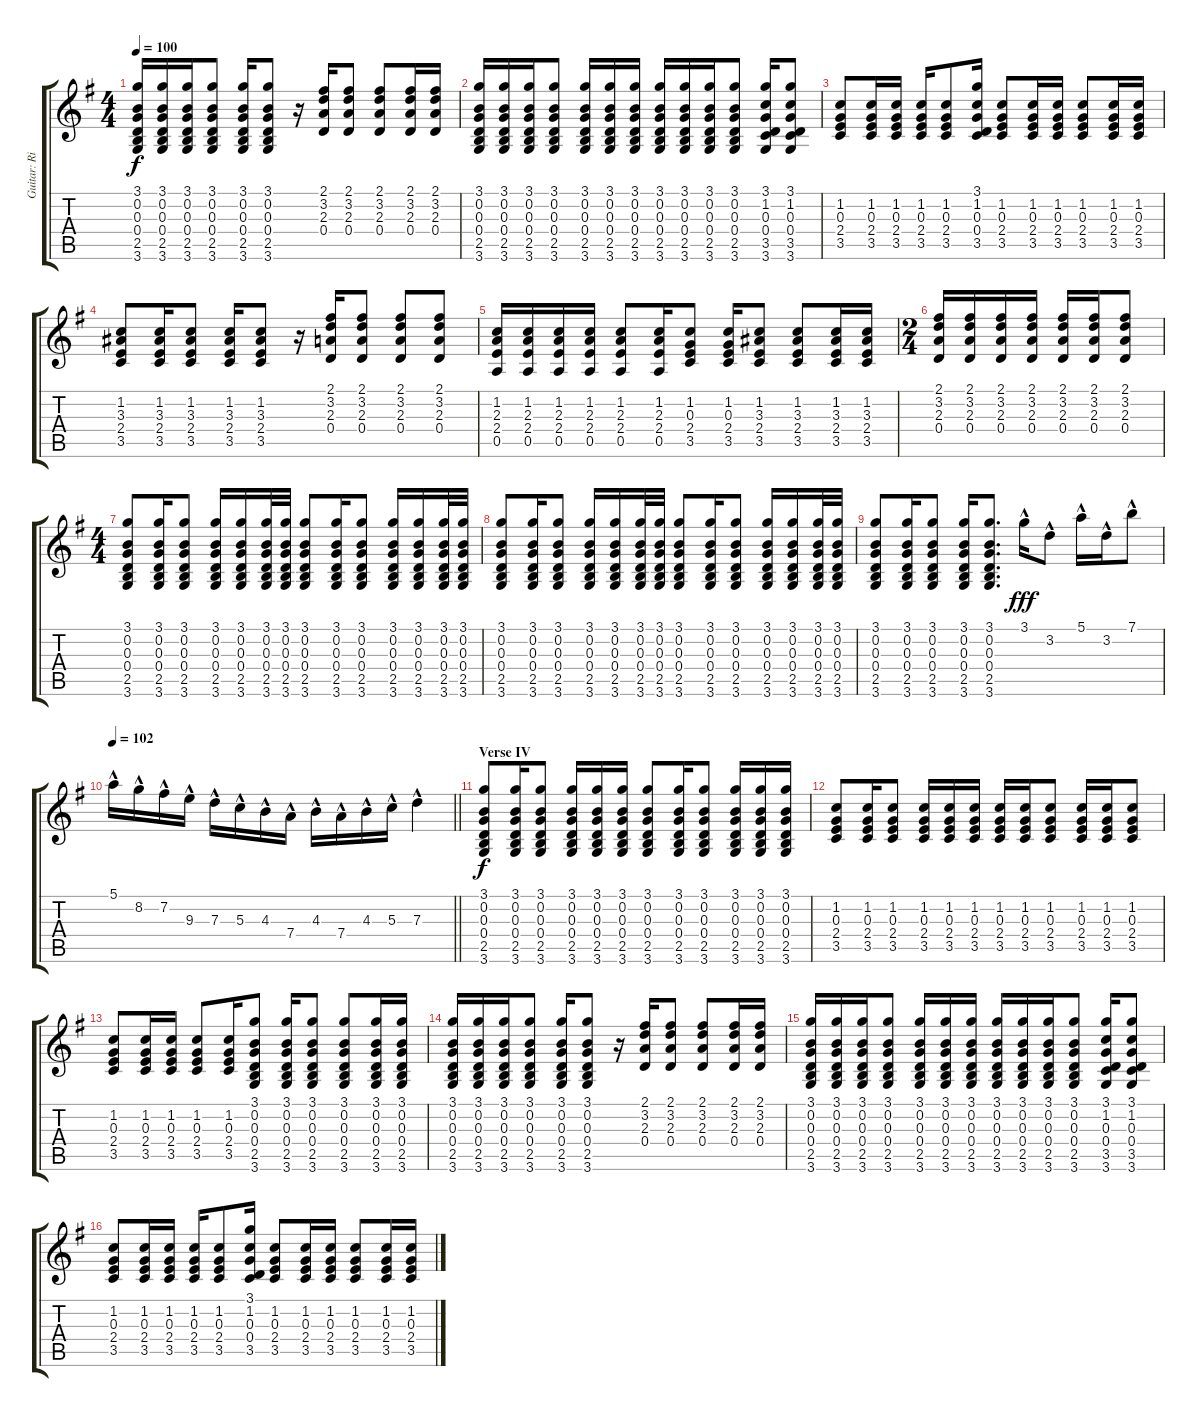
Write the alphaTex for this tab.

\track ("Guitar: Richard" "Guitar: Ri") {instrument electricguitarclean}
\staff {score tabs}
\tuning (E4 B3 G3 D3 A2 E2) {hide}
\ts (4 4)
\tempo 100
\clef g2
\ks g
(3.1 0.2 0.3 0.4 2.5 3.6).16{dy f} (3.1 0.2 0.3 0.4 2.5 3.6).16 (3.1 0.2 0.3 0.4 2.5 3.6).16 (3.1 0.2 0.3 0.4 2.5 3.6).8 (3.1 0.2 0.3 0.4 2.5 3.6).16 (3.1 0.2 0.3 0.4 2.5 3.6).8 r.16 (2.1 3.2 2.3 0.4).16 (2.1 3.2 2.3 0.4).8 (2.1 3.2 2.3 0.4).8 (2.1 3.2 2.3 0.4).16 (2.1 3.2 2.3 0.4).16 |
(3.1 0.2 0.3 0.4 2.5 3.6).16 (3.1 0.2 0.3 0.4 2.5 3.6).16 (3.1 0.2 0.3 0.4 2.5 3.6).16 (3.1 0.2 0.3 0.4 2.5 3.6).8 (3.1 0.2 0.3 0.4 2.5 3.6).16 (3.1 0.2 0.3 0.4 2.5 3.6).16 (3.1 0.2 0.3 0.4 2.5 3.6).16 (3.1 0.2 0.3 0.4 2.5 3.6).16 (3.1 0.2 0.3 0.4 2.5 3.6).16 (3.1 0.2 0.3 0.4 2.5 3.6).16 (3.1 0.2 0.3 0.4 2.5 3.6).8 (3.1 1.2 0.3 0.4 3.5 3.6).16 (3.1 1.2 0.3 0.4 3.5 3.6).8 |
(1.2 0.3 2.4 3.5).8 (1.2 0.3 2.4 3.5).16 (1.2 0.3 2.4 3.5).16 (1.2 0.3 2.4 3.5).16 (1.2 0.3 2.4 3.5).8 (3.1 1.2 0.3 0.4 3.5).16 (1.2 0.3 2.4 3.5).8 (1.2 0.3 2.4 3.5).16 (1.2 0.3 2.4 3.5).16 (1.2 0.3 2.4 3.5).8 (1.2 0.3 2.4 3.5).16 (1.2 0.3 2.4 3.5).16 |
(1.2 3.3 2.4 3.5).8 (1.2 3.3 2.4 3.5).16 (1.2 3.3 2.4 3.5).8 (1.2 3.3 2.4 3.5).16 (1.2 3.3 2.4 3.5).8 r.16 (2.1 3.2 2.3 0.4).16 (2.1 3.2 2.3 0.4).8 (2.1 3.2 2.3 0.4).8 (2.1 3.2 2.3 0.4).8 |
(1.2 2.3 2.4 0.5).16 (1.2 2.3 2.4 0.5).16 (1.2 2.3 2.4 0.5).16 (1.2 2.3 2.4 0.5).16 (1.2 2.3 2.4 0.5).8 (1.2 2.3 2.4 0.5).16 (1.2 0.3 2.4 3.5).8 (1.2 0.3 2.4 3.5).16 (1.2 3.3 2.4 3.5).8 (1.2 3.3 2.4 3.5).8 (1.2 3.3 2.4 3.5).16 (1.2 3.3 2.4 3.5).16 |
\ts (2 4)
(2.1 3.2 2.3 0.4).16 (2.1 3.2 2.3 0.4).16 (2.1 3.2 2.3 0.4).16 (2.1 3.2 2.3 0.4).16 (2.1 3.2 2.3 0.4).16 (2.1 3.2 2.3 0.4).16 (2.1 3.2 2.3 0.4).8 |
\ts (4 4)
(3.1 0.2 0.3 0.4 2.5 3.6).8 (3.1 0.2 0.3 0.4 2.5 3.6).16 (3.1 0.2 0.3 0.4 2.5 3.6).8 (3.1 0.2 0.3 0.4 2.5 3.6).16 (3.1 0.2 0.3 0.4 2.5 3.6).16 (3.1 0.2 0.3 0.4 2.5 3.6).32 (3.1 0.2 0.3 0.4 2.5 3.6).32 (3.1 0.2 0.3 0.4 2.5 3.6).8 (3.1 0.2 0.3 0.4 2.5 3.6).16 (3.1 0.2 0.3 0.4 2.5 3.6).8 (3.1 0.2 0.3 0.4 2.5 3.6).16 (3.1 0.2 0.3 0.4 2.5 3.6).16 (3.1 0.2 0.3 0.4 2.5 3.6).32 (3.1 0.2 0.3 0.4 2.5 3.6).32 |
(3.1 0.2 0.3 0.4 2.5 3.6).8 (3.1 0.2 0.3 0.4 2.5 3.6).16 (3.1 0.2 0.3 0.4 2.5 3.6).8 (3.1 0.2 0.3 0.4 2.5 3.6).16 (3.1 0.2 0.3 0.4 2.5 3.6).16 (3.1 0.2 0.3 0.4 2.5 3.6).32 (3.1 0.2 0.3 0.4 2.5 3.6).32 (3.1 0.2 0.3 0.4 2.5 3.6).8 (3.1 0.2 0.3 0.4 2.5 3.6).16 (3.1 0.2 0.3 0.4 2.5 3.6).8 (3.1 0.2 0.3 0.4 2.5 3.6).16 (3.1 0.2 0.3 0.4 2.5 3.6).16 (3.1 0.2 0.3 0.4 2.5 3.6).32 (3.1 0.2 0.3 0.4 2.5 3.6).32 |
(3.1 0.2 0.3 0.4 2.5 3.6).8 (3.1 0.2 0.3 0.4 2.5 3.6).16 (3.1 0.2 0.3 0.4 2.5 3.6).8 (3.1 0.2 0.3 0.4 2.5 3.6).16 (3.1 0.2 0.3 0.4 2.5 3.6).8{d} 3.1{hac}.16{dy fff} 3.2{hac}.8 5.1{hac}.16 3.2{hac}.16 7.1{hac}.8 |
\tempo 102
\barLineRight lightlight
5.1{hac}.16 8.2{hac}.16 7.2{hac}.16 9.3{hac}.16 7.3{hac}.16 5.3{hac}.16 4.3{hac}.16 7.4{hac}.16 4.3{hac}.16 7.4{hac}.16 4.3{hac}.16 5.3{hac}.16 7.3{hac}.4 |
\section ("" "Verse IV")
(3.1 0.2 0.3 0.4 2.5 3.6).8{dy f} (3.1 0.2 0.3 0.4 2.5 3.6).16 (3.1 0.2 0.3 0.4 2.5 3.6).8 (3.1 0.2 0.3 0.4 2.5 3.6).16 (3.1 0.2 0.3 0.4 2.5 3.6).16 (3.1 0.2 0.3 0.4 2.5 3.6).16 (3.1 0.2 0.3 0.4 2.5 3.6).8 (3.1 0.2 0.3 0.4 2.5 3.6).16 (3.1 0.2 0.3 0.4 2.5 3.6).8 (3.1 0.2 0.3 0.4 2.5 3.6).16 (3.1 0.2 0.3 0.4 2.5 3.6).16 (3.1 0.2 0.3 0.4 2.5 3.6).16 |
(1.2 0.3 2.4 3.5).8 (1.2 0.3 2.4 3.5).16 (1.2 0.3 2.4 3.5).8 (1.2 0.3 2.4 3.5).16 (1.2 0.3 2.4 3.5).16 (1.2 0.3 2.4 3.5).16 (1.2 0.3 2.4 3.5).16 (1.2 0.3 2.4 3.5).16 (1.2 0.3 2.4 3.5).8 (1.2 0.3 2.4 3.5).16 (1.2 0.3 2.4 3.5).16 (1.2 0.3 2.4 3.5).8 |
(1.2 0.3 2.4 3.5).8 (1.2 0.3 2.4 3.5).16 (1.2 0.3 2.4 3.5).16 (1.2 0.3 2.4 3.5).8 (1.2 0.3 2.4 3.5).16 (3.1 0.2 0.3 0.4 2.5 3.6).8 (3.1 0.2 0.3 0.4 2.5 3.6).16 (3.1 0.2 0.3 0.4 2.5 3.6).8 (3.1 0.2 0.3 0.4 2.5 3.6).8 (3.1 0.2 0.3 0.4 2.5 3.6).16 (3.1 0.2 0.3 0.4 2.5 3.6).16 |
(3.1 0.2 0.3 0.4 2.5 3.6).16 (3.1 0.2 0.3 0.4 2.5 3.6).16 (3.1 0.2 0.3 0.4 2.5 3.6).16 (3.1 0.2 0.3 0.4 2.5 3.6).8 (3.1 0.2 0.3 0.4 2.5 3.6).16 (3.1 0.2 0.3 0.4 2.5 3.6).8 r.16 (2.1 3.2 2.3 0.4).16 (2.1 3.2 2.3 0.4).8 (2.1 3.2 2.3 0.4).8 (2.1 3.2 2.3 0.4).16 (2.1 3.2 2.3 0.4).16 |
(3.1 0.2 0.3 0.4 2.5 3.6).16 (3.1 0.2 0.3 0.4 2.5 3.6).16 (3.1 0.2 0.3 0.4 2.5 3.6).16 (3.1 0.2 0.3 0.4 2.5 3.6).8 (3.1 0.2 0.3 0.4 2.5 3.6).16 (3.1 0.2 0.3 0.4 2.5 3.6).16 (3.1 0.2 0.3 0.4 2.5 3.6).16 (3.1 0.2 0.3 0.4 2.5 3.6).16 (3.1 0.2 0.3 0.4 2.5 3.6).16 (3.1 0.2 0.3 0.4 2.5 3.6).16 (3.1 0.2 0.3 0.4 2.5 3.6).8 (3.1 1.2 0.3 0.4 3.5 3.6).16 (3.1 1.2 0.3 0.4 3.5 3.6).8 |
(1.2 0.3 2.4 3.5).8 (1.2 0.3 2.4 3.5).16 (1.2 0.3 2.4 3.5).16 (1.2 0.3 2.4 3.5).16 (1.2 0.3 2.4 3.5).8 (3.1 1.2 0.3 0.4 3.5).16 (1.2 0.3 2.4 3.5).8 (1.2 0.3 2.4 3.5).16 (1.2 0.3 2.4 3.5).16 (1.2 0.3 2.4 3.5).8 (1.2 0.3 2.4 3.5).16 (1.2 0.3 2.4 3.5).16
